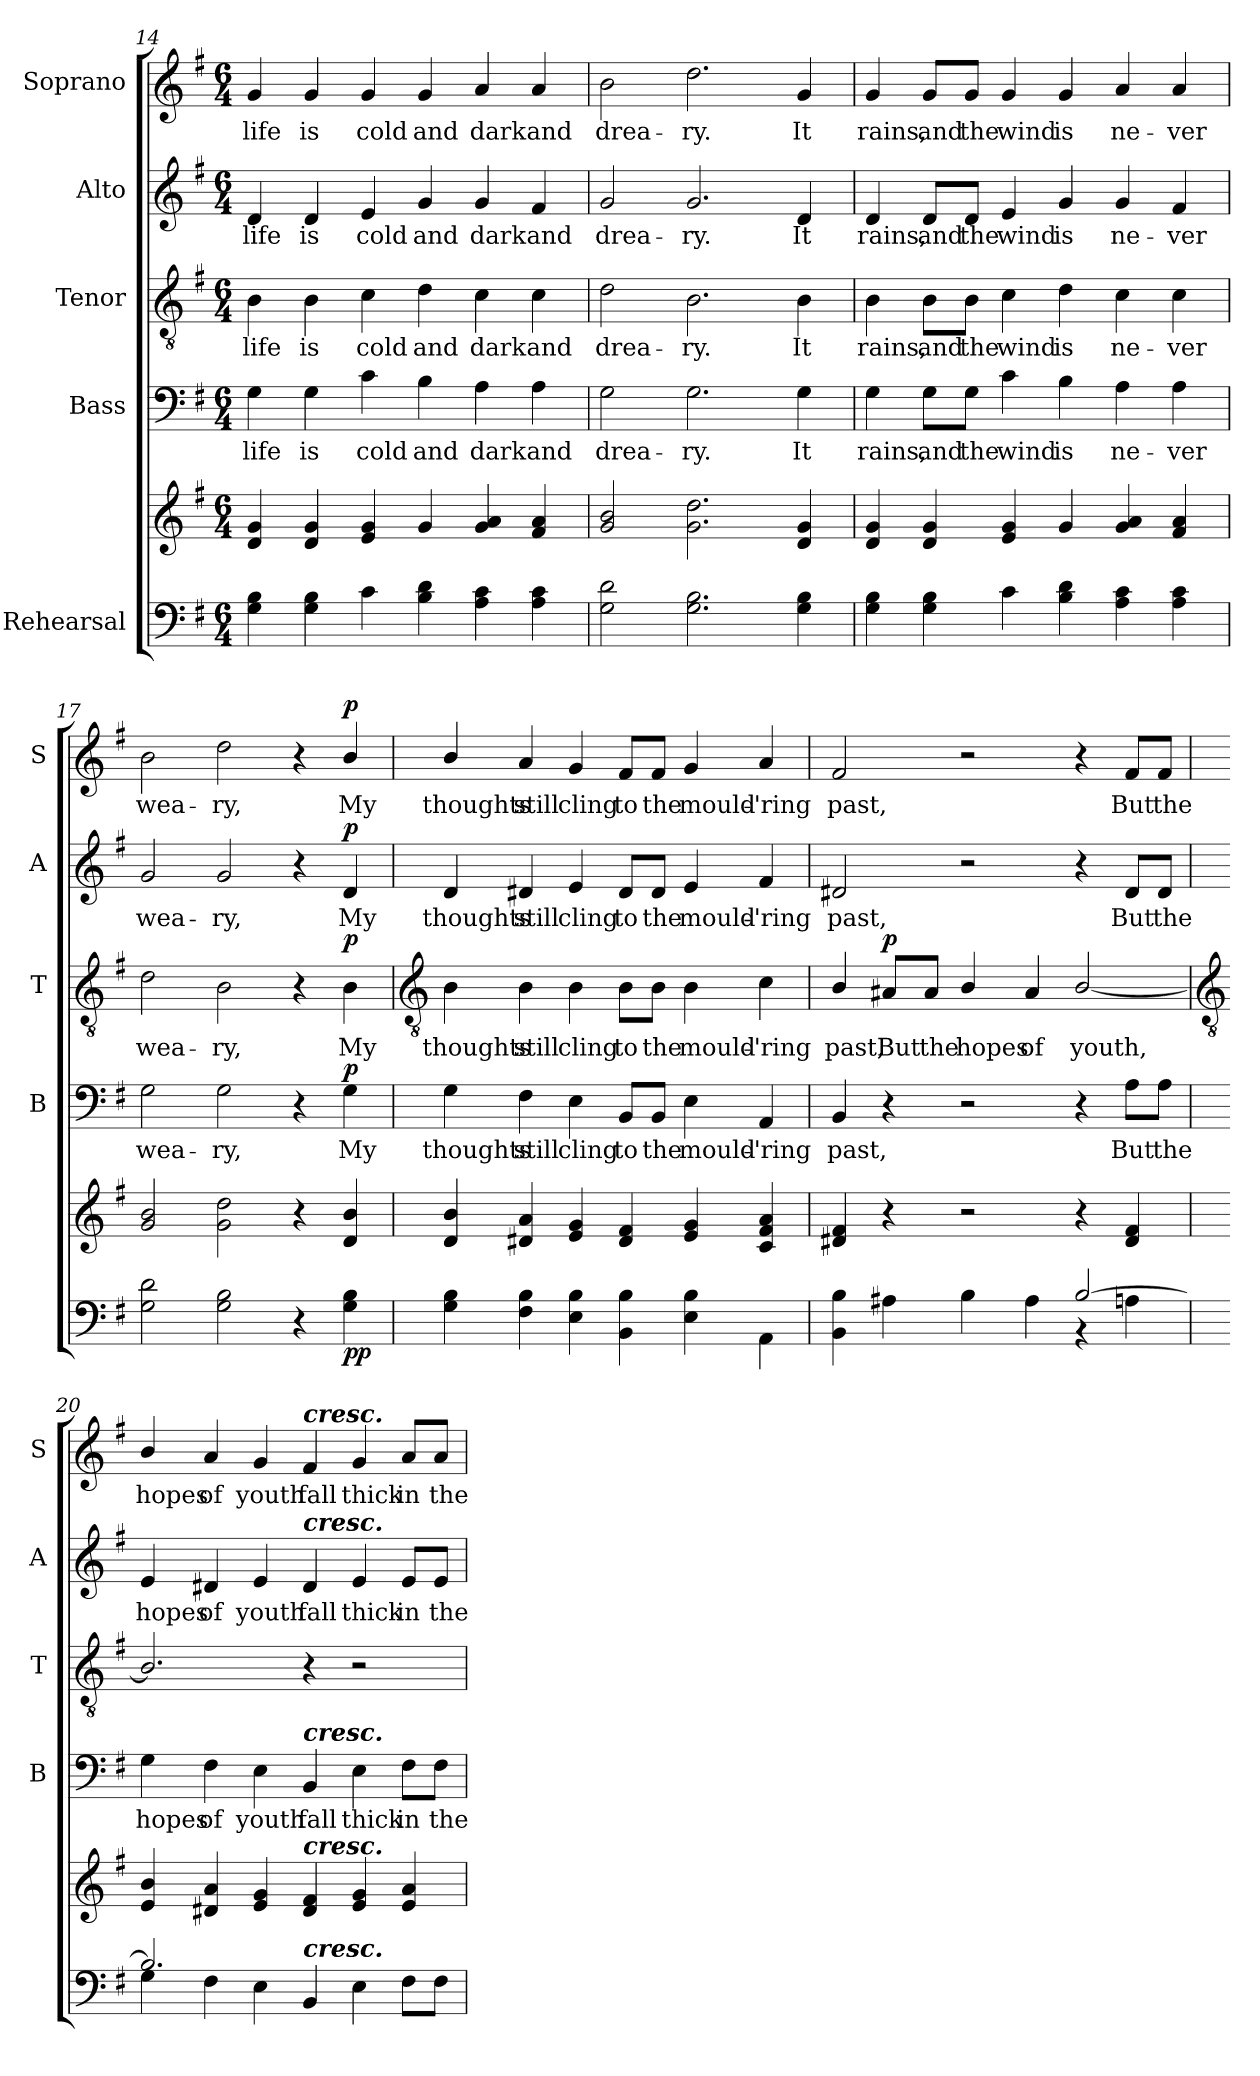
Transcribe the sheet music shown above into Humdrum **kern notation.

**kern	**kern	**dynam	**kern	**text	**dynam	**kern	**text	**dynam	**kern	**text	**dynam	**kern	**text	**dynam
*part5	*part5	*part5	*part4	*part4	*part4	*part3	*part3	*part3	*part2	*part2	*part2	*part1	*part1	*part1
*staff6	*staff5	*staff5/6	*staff4	*staff4	*staff4	*staff3	*staff3	*staff3	*staff2	*staff2	*staff2	*staff1	*staff1	*staff1
*I"Rehearsal	*	*	*I"Bass	*	*	*I"Tenor	*	*	*I"Alto	*	*	*I"Soprano	*	*
*	*	*	*I'B	*	*	*I'T	*	*	*I'A	*	*	*I'S	*	*
!!LO:LB:g=z
*clefF4	*clefG2	*	*clefF4	*	*	*clefGv2	*	*	*clefG2	*	*	*clefG2	*	*
*k[f#]	*k[f#]	*	*k[f#]	*	*	*k[f#]	*	*	*k[f#]	*	*	*k[f#]	*	*
*G:	*G:	*	*G:	*	*	*G:	*	*	*G:	*	*	*G:	*	*
*M6/4	*M6/4	*	*M6/4	*	*	*M6/4	*	*	*M6/4	*	*	*M6/4	*	*
=14	=14	=14	=14	=14	=14	=14	=14	=14	=14	=14	=14	=14	=14	=14
!	!	!	!	!LO:LY:b	!	!	!LO:LY:b	!	!	!LO:LY:b	!	!	!LO:LY:b	!
4G 4B	4d 4g	.	4G	life	.	4B	life	.	4d	life	.	4g	life	.
!	!	!	!	!LO:LY:b	!	!	!LO:LY:b	!	!	!LO:LY:b	!	!	!LO:LY:b	!
4G 4B	4d 4g	.	4G	is	.	4B	is	.	4d	is	.	4g	is	.
!	!	!	!	!LO:LY:b	!	!	!LO:LY:b	!	!	!LO:LY:b	!	!	!LO:LY:b	!
4c	4e 4g	.	4c	cold	.	4c	cold	.	4e	cold	.	4g	cold	.
!	!	!	!	!LO:LY:b	!	!	!LO:LY:b	!	!	!LO:LY:b	!	!	!LO:LY:b	!
4B 4d	4g	.	4B	and	.	4d	and	.	4g	and	.	4g	and	.
!	!	!	!	!LO:LY:b	!	!	!LO:LY:b	!	!	!LO:LY:b	!	!	!LO:LY:b	!
4A 4c	4g 4a	.	4A	dark	.	4c	dark	.	4g	dark	.	4a	dark	.
!	!	!	!	!LO:LY:b	!	!	!LO:LY:b	!	!	!LO:LY:b	!	!	!LO:LY:b	!
4A 4c	4f# 4a	.	4A	and	.	4c	and	.	4f#	and	.	4a	and	.
=15	=15	=15	=15	=15	=15	=15	=15	=15	=15	=15	=15	=15	=15	=15
!	!	!	!	!LO:LY:b	!	!	!LO:LY:b	!	!	!LO:LY:b	!	!	!LO:LY:b	!
2G 2d	2g 2b	.	2G	drea-	.	2d	drea-	.	2g	drea-	.	2b	drea-	.
!	!	!	!	!LO:LY:b	!	!	!LO:LY:b	!	!	!LO:LY:b	!	!	!LO:LY:b	!
2.G 2.B	2.g 2.dd	.	2.G	-ry.	.	2.B	-ry.	.	2.g	-ry.	.	2.dd	-ry.	.
!	!	!	!	!LO:LY:b	!	!	!LO:LY:b	!	!	!LO:LY:b	!	!	!LO:LY:b	!
4G 4B	4d 4g	.	4G	It	.	4B	It	.	4d	It	.	4g	It	.
=16	=16	=16	=16	=16	=16	=16	=16	=16	=16	=16	=16	=16	=16	=16
!	!	!	!	!LO:LY:b	!	!	!LO:LY:b	!	!	!LO:LY:b	!	!	!LO:LY:b	!
4G 4B	4d 4g	.	4G	rains,	.	4B	rains,	.	4d	rains,	.	4g	rains,	.
!	!	!	!	!LO:LY:b	!	!	!LO:LY:b	!	!	!LO:LY:b	!	!	!LO:LY:b	!
4G 4B	4d 4g	.	8G\L	and	.	8B\L	and	.	8d/L	and	.	8g/L	and	.
!	!	!	!	!LO:LY:b	!	!	!LO:LY:b	!	!	!LO:LY:b	!	!	!LO:LY:b	!
.	.	.	8G\J	the	.	8B\J	the	.	8d/J	the	.	8g/J	the	.
!	!	!	!	!LO:LY:b	!	!	!LO:LY:b	!	!	!LO:LY:b	!	!	!LO:LY:b	!
4c	4e 4g	.	4c	wind	.	4c	wind	.	4e	wind	.	4g	wind	.
!	!	!	!	!LO:LY:b	!	!	!LO:LY:b	!	!	!LO:LY:b	!	!	!LO:LY:b	!
4B 4d	4g	.	4B	is	.	4d	is	.	4g	is	.	4g	is	.
!	!	!	!	!LO:LY:b	!	!	!LO:LY:b	!	!	!LO:LY:b	!	!	!LO:LY:b	!
4A 4c	4g 4a	.	4A	ne-	.	4c	ne-	.	4g	ne-	.	4a	ne-	.
!	!	!	!	!LO:LY:b	!	!	!LO:LY:b	!	!	!LO:LY:b	!	!	!LO:LY:b	!
4A 4c	4f# 4a	.	4A	-ver	.	4c	-ver	.	4f#	-ver	.	4a	-ver	.
=17	=17	=17	=17	=17	=17	=17	=17	=17	=17	=17	=17	=17	=17	=17
!	!	!	!	!LO:LY:b	!	!	!LO:LY:b	!	!	!LO:LY:b	!	!	!LO:LY:b	!
2G 2d	2g 2b	.	2G	wea-	.	2d	wea-	.	2g	wea-	.	2b	wea-	.
!	!	!	!	!LO:LY:b	!	!	!LO:LY:b	!	!	!LO:LY:b	!	!	!LO:LY:b	!
2G 2B	2g 2dd	.	2G	-ry,	.	2B	-ry,	.	2g	-ry,	.	2dd	-ry,	.
4r	4r	.	4r	.	.	4r	.	.	4r	.	.	4r	.	.
!	!	!LO:DY:b=2	!	!LO:LY:b	!	!	!LO:LY:b	!	!	!LO:LY:b	!	!	!LO:LY:b	!
!	!	!LO:DY:n=1:b	!	!	!LO:DY:b	!	!	!LO:DY:b	!	!	!LO:DY:b	!	!	!LO:DY:b
4G 4B	4d/ 4b/	p p	4G	My	p	4B	My	p	4d	My	p	4b/	My	p
!!LO:LB:g=z
=18	=18	=18	=18	=18	=18	=18	=18	=18	=18	=18	=18	=18	=18	=18
*	*	*	*	*	*	*clefGv2	*	*	*	*	*	*	*	*
!LO:N:vis=1	!	!	!	!LO:LY:b	!	!	!LO:LY:b	!	!	!LO:LY:b	!	!	!LO:LY:b	!
*^	*	*	*	*	*	*	*	*	*	*	*	*	*	*
1.ryy	4G 4B	4d/ 4b/	.	4G	thoughts	.	4B	thoughts	.	4d	thoughts	.	4b/	thoughts	.
!	!	!	!	!	!LO:LY:b	!	!	!LO:LY:b	!	!	!LO:LY:b	!	!	!LO:LY:b	!
.	4F# 4B	4d#X 4a	.	4F#	still	.	4B	still	.	4d#X	still	.	4a	still	.
!	!	!	!	!	!LO:LY:b	!	!	!LO:LY:b	!	!	!LO:LY:b	!	!	!LO:LY:b	!
.	4E 4B	4e 4g	.	4E	cling	.	4B	cling	.	4e	cling	.	4g	cling	.
!	!	!	!	!	!LO:LY:b	!	!	!LO:LY:b	!	!	!LO:LY:b	!	!	!LO:LY:b	!
.	4BB 4B	4d# 4f#	.	8BB/L	to	.	8B\L	to	.	8d#/L	to	.	8f#/L	to	.
!	!	!	!	!	!LO:LY:b	!	!	!LO:LY:b	!	!	!LO:LY:b	!	!	!LO:LY:b	!
.	.	.	.	8BB/J	the	.	8B\J	the	.	8d#/J	the	.	8f#/J	the	.
!	!	!	!	!	!LO:LY:b	!	!	!LO:LY:b	!	!	!LO:LY:b	!	!	!LO:LY:b	!
.	4E 4B	4e 4g	.	4E	mould-	.	4B	mould-	.	4e	mould-	.	4g	mould-	.
!	!	!	!	!	!LO:LY:b	!	!	!LO:LY:b	!	!	!LO:LY:b	!	!	!LO:LY:b	!
.	4AA	4c 4f# 4a	.	4AA	-'ring	.	4c	-'ring	.	4f#	-'ring	.	4a	-'ring	.
=19	=19	=19	=19	=19	=19	=19	=19	=19	=19	=19	=19	=19	=19	=19	=19
!	!	!	!	!	!LO:LY:b	!	!	!LO:LY:b	!	!	!LO:LY:b	!	!	!LO:LY:b	!
2ryy	4BB 4B	4d#X 4f#	.	4BB	past,	.	4B/	past,	.	2d#X	past,	.	2f#	past,	.
!	!	!	!	!	!	!	!	!LO:LY:b	!LO:DY:b	!	!	!	!	!	!
.	4A#X	4r	.	4r	.	.	8A#X/L	But	p	.	.	.	.	.	.
!	!	!	!	!	!	!	!	!LO:LY:b	!	!	!	!	!	!	!
.	.	.	.	.	.	.	8A#/J	the	.	.	.	.	.	.	.
!	!	!	!	!	!	!	!	!LO:LY:b	!	!	!	!	!	!	!
2ryy	4B	2r	.	2r	.	.	4B/	hopes	.	2r	.	.	2r	.	.
!	!	!	!	!	!	!	!	!LO:LY:b	!	!	!	!	!	!	!
.	4A#	.	.	.	.	.	4A#	of	.	.	.	.	.	.	.
!	!	!	!	!	!	!	!	!LO:LY:b	!	!	!	!	!	!	!
[2B/	4r	4r	.	4r	.	.	[2B/	youth,	.	4r	.	.	4r	.	.
!	!	!	!	!	!LO:LY:b	!	!	!	!	!	!LO:LY:b	!	!	!LO:LY:b	!
.	4An	4d# 4f#	.	8A\L	But	.	.	.	.	8d#/L	But	.	8f#/L	But	.
!	!	!	!	!	!LO:LY:b	!	!	!	!	!	!LO:LY:b	!	!	!LO:LY:b	!
.	.	.	.	8A\J	the	.	.	.	.	8d#/J	the	.	8f#/J	the	.
!!LO:LB:g=z
=20	=20	=20	=20	=20	=20	=20	=20	=20	=20	=20	=20	=20	=20	=20	=20
*	*	*	*	*	*	*	*clefGv2	*	*	*	*	*	*	*	*
*	*	*^	*	*	*	*	*	*	*	*	*	*	*	*	*
!	!	!	!LO:N:vis=1	!	!	!LO:LY:b	!	!	!	!	!	!LO:LY:b	!	!	!LO:LY:b	!
2.B/]	4G	4e/ 4b/	1.ryy	.	4G	hopes	.	2.B/]	.	.	4e	hopes	.	4b/	hopes	.
!	!	!	!	!	!	!LO:LY:b	!	!	!	!	!	!LO:LY:b	!	!	!LO:LY:b	!
.	4F#	4d#X 4a	.	.	4F#	of	.	.	.	.	4d#X	of	.	4a	of	.
!	!	!	!	!	!	!LO:LY:b	!	!	!	!	!	!LO:LY:b	!	!	!LO:LY:b	!
.	4E	4e 4g	.	.	4E	youth	.	.	.	.	4e	youth	.	4g	youth	.
!	!	!	!	!	!	!	!	!	!	!	!	!	!	!LO:TX:a:Bi:t=cresc.	!	!
!	!	!	!	!	!	!	!	!	!	!	!LO:TX:a:Bi:t=cresc.	!	!	!	!	!
!	!	!	!	!	!LO:TX:a:Bi:t=cresc.	!	!	!	!	!	!	!	!	!	!	!
!	!	!LO:TX:a:Bi:t=cresc.	!	!	!	!	!	!	!	!	!	!	!	!	!	!
!LO:TX:a:Bi:t=cresc.	!	!	!	!	!	!	!	!	!	!	!	!	!	!	!	!
!	!	!	!	!	!	!LO:LY:b	!	!	!	!	!	!LO:LY:b	!	!	!LO:LY:b	!
2.ryy	4BB	4d# 4f#	.	.	4BB	fall	.	4r	.	.	4d#	fall	.	4f#	fall	.
!	!	!	!	!	!	!LO:LY:b	!	!	!	!	!	!LO:LY:b	!	!	!LO:LY:b	!
.	4E	4e 4g	.	.	4E	thick	.	2r	.	.	4e	thick	.	4g	thick	.
!	!	!	!	!	!	!LO:LY:b	!	!	!	!	!	!LO:LY:b	!	!	!LO:LY:b	!
.	8F#L	4e 4a	.	.	8F#\L	in	.	.	.	.	8e/L	in	.	8a/L	in	.
!	!	!	!	!	!	!LO:LY:b	!	!	!	!	!	!LO:LY:b	!	!	!LO:LY:b	!
.	8F#J	.	.	.	8F#\J	the	.	.	.	.	8e/J	the	.	8a/J	the	.
*v	*v	*	*	*	*	*	*	*	*	*	*	*	*	*	*	*
*	*v	*v	*	*	*	*	*	*	*	*	*	*	*	*	*
=	=	=	=	=	=	=	=	=	=	=	=	=	=	=
*-	*-	*-	*-	*-	*-	*-	*-	*-	*-	*-	*-	*-	*-	*-
